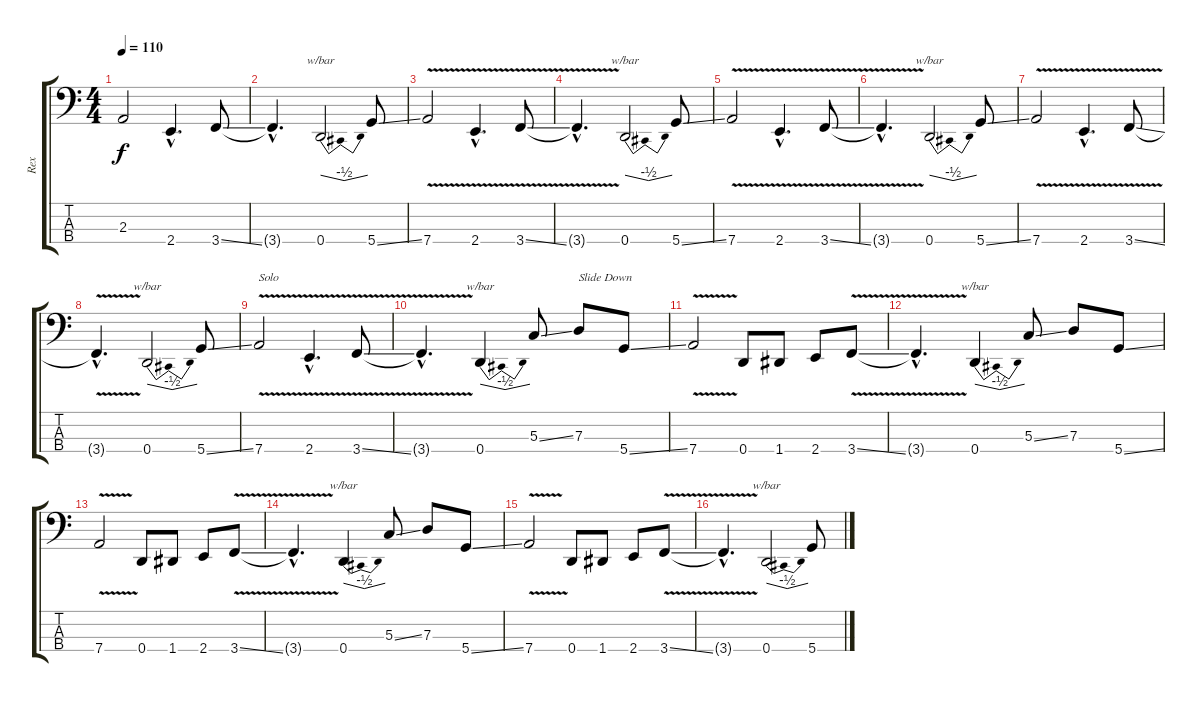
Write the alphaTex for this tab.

\track ("Rex" "Rex") {instrument electricbasspick}
\staff {score tabs}
\tuning (F2 C2 G1 D1) {hide}
\ts (4 4)
\tempo 110
\clef f4
\ks c
2.3.2{dy f volume 12} 2.4{hac}.4{d} 3.4{ss}.8 |
3.4{hac t}.4{d} 0.4.2{tbe (dip default 0 0 30 -2 60 0)} 5.4{ss}.8{volume 16} |
7.4{v}.2 2.4{v hac}.4{d} 3.4{v ss}.8 |
3.4{hac t}.4{d} 0.4.2{tbe (dip default 0 0 30 -2 60 0)} 5.4{ss}.8 |
7.4{v}.2 2.4{v hac}.4{d} 3.4{v ss}.8 |
3.4{hac t}.4{d} 0.4.2{tbe (dip default 0 0 30 -2 60 0)} 5.4{ss}.8 |
7.4{v}.2 2.4{v hac}.4{d} 3.4{v ss}.8 |
3.4{hac t}.4{d} 0.4.2{tbe (dip default 0 0 30 -2 60 0)} 5.4{ss}.8 |
7.4{v}.2{txt "Solo"} 2.4{v hac}.4{d} 3.4{v ss}.8 |
3.4{hac t}.4{d} 0.4.4{tbe (dip default 0 0 30 -2 60 0)} 5.3{ss}.8 7.3.8{txt "Slide Down"} 5.4{ss}.8 |
7.4{v}.2 0.4.8 1.4.8 2.4.8 3.4{v ss}.8 |
3.4{hac t}.4{d} 0.4.4{tbe (dip default 0 0 30 -2 60 0)} 5.3{ss}.8 7.3.8 5.4{ss}.8 |
7.4{v}.2 0.4.8 1.4.8 2.4.8 3.4{v ss}.8 |
3.4{hac t}.4{d} 0.4.4{tbe (dip default 0 0 30 -2 60 0)} 5.3{ss}.8 7.3.8 5.4{ss}.8 |
7.4{v}.2 0.4.8 1.4.8 2.4.8 3.4{v ss}.8 |
3.4{hac t}.4{d} 0.4.2{tbe (dip default 0 0 30 -2 60 0)} 5.4{ss}.8
